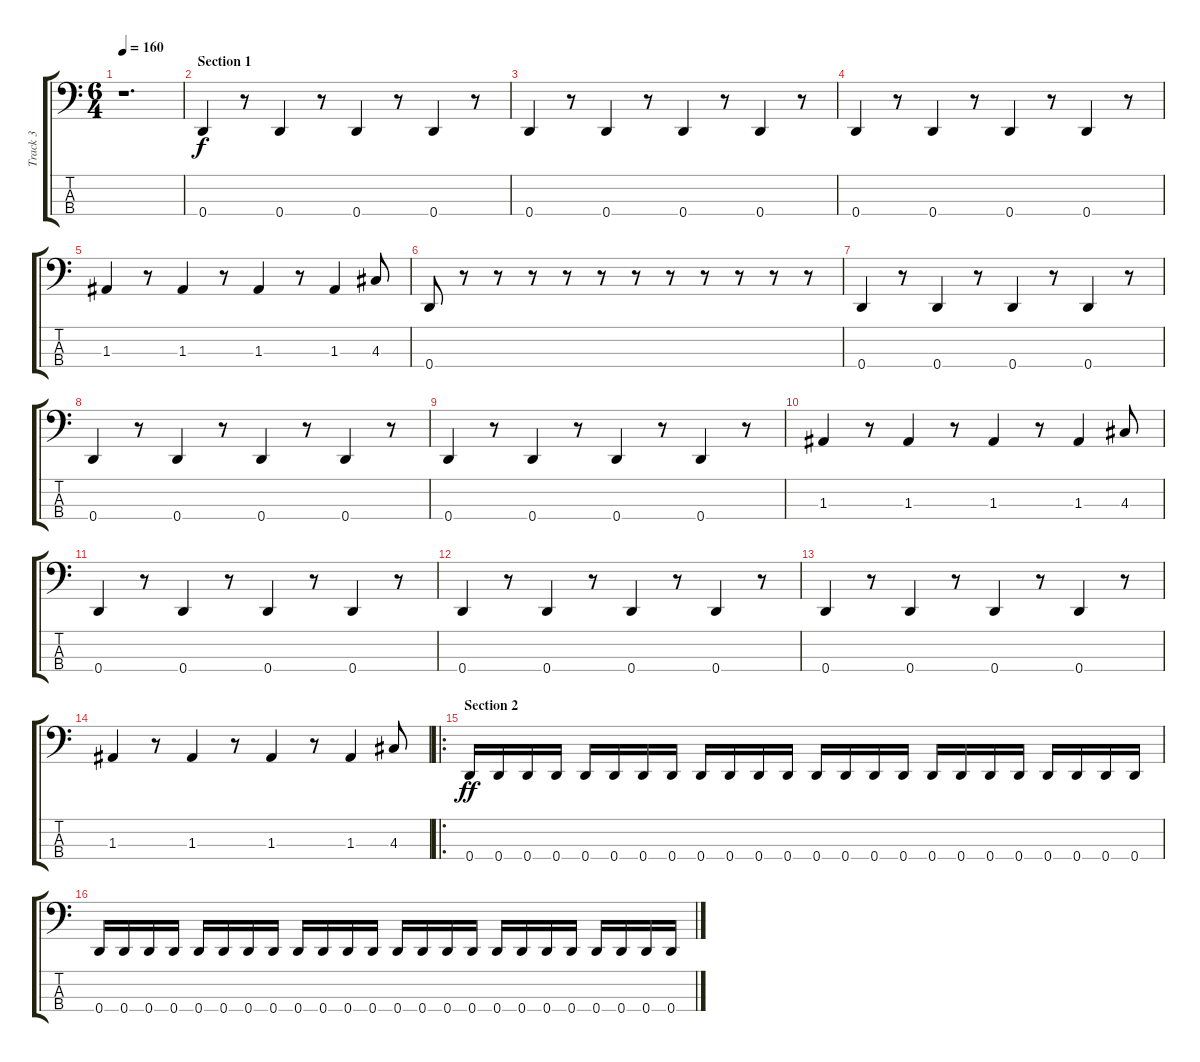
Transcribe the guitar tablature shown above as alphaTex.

\track ("Track 3" "Track 3") {instrument electricbassfinger}
\staff {score tabs}
\tuning (G2 D2 A1 D1) {hide}
\ts (6 4)
\tempo 160
\clef f4
\ks c
r.1{d dy f instrument electricbassfinger} |
\section ("" "Section 1")
0.4.4 r.8 0.4.4 r.8 0.4.4 r.8 0.4.4 r.8 |
0.4.4 r.8 0.4.4 r.8 0.4.4 r.8 0.4.4 r.8 |
0.4.4 r.8 0.4.4 r.8 0.4.4 r.8 0.4.4 r.8 |
1.3.4 r.8 1.3.4 r.8 1.3.4 r.8 1.3.4 4.3.8 |
0.4.8 r.8 r.8 r.8 r.8 r.8 r.8 r.8 r.8 r.8 r.8 r.8 |
0.4.4 r.8 0.4.4 r.8 0.4.4 r.8 0.4.4 r.8 |
0.4.4 r.8 0.4.4 r.8 0.4.4 r.8 0.4.4 r.8 |
0.4.4 r.8 0.4.4 r.8 0.4.4 r.8 0.4.4 r.8 |
1.3.4 r.8 1.3.4 r.8 1.3.4 r.8 1.3.4 4.3.8 |
0.4.4 r.8 0.4.4 r.8 0.4.4 r.8 0.4.4 r.8 |
0.4.4 r.8 0.4.4 r.8 0.4.4 r.8 0.4.4 r.8 |
0.4.4 r.8 0.4.4 r.8 0.4.4 r.8 0.4.4 r.8 |
1.3.4 r.8 1.3.4 r.8 1.3.4 r.8 1.3.4 4.3.8 |
\ro
\section ("" "Section 2")
0.4.16{dy ff} 0.4.16 0.4.16 0.4.16 0.4.16 0.4.16 0.4.16 0.4.16 0.4.16 0.4.16 0.4.16 0.4.16 0.4.16 0.4.16 0.4.16 0.4.16 0.4.16 0.4.16 0.4.16 0.4.16 0.4.16 0.4.16 0.4.16 0.4.16 |
0.4.16 0.4.16 0.4.16 0.4.16 0.4.16 0.4.16 0.4.16 0.4.16 0.4.16 0.4.16 0.4.16 0.4.16 0.4.16 0.4.16 0.4.16 0.4.16 0.4.16 0.4.16 0.4.16 0.4.16 0.4.16 0.4.16 0.4.16 0.4.16
